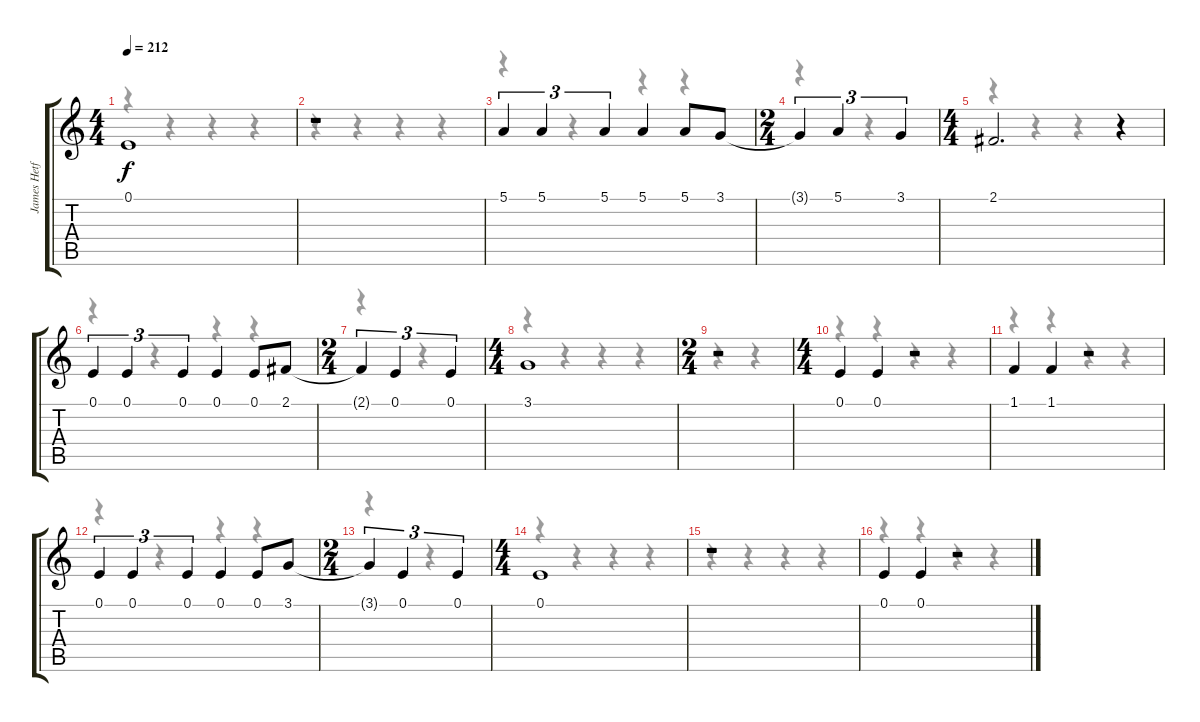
\track ("James Hetfield (Vocals)" "James Hetf") {instrument baritonesax}
\staff {score tabs}
\tuning (E4 B3 G3 D3 A2 E2) {hide}
\voice
\ts (4 4)
\tempo 212
\clef g2
\ks c
0.1.1{dy f} |
r.1 |
5.1.4{tu (3 2)} 5.1.4{tu (3 2)} 5.1.4{tu (3 2)} 5.1.4 5.1.8 3.1.8 |
\ts (2 4)
3.1{t}.4{tu (3 2)} 5.1.4{tu (3 2)} 3.1.4{tu (3 2)} |
\ts (4 4)
2.1.2{d} r.4 |
0.1.4{tu (3 2)} 0.1.4{tu (3 2)} 0.1.4{tu (3 2)} 0.1.4 0.1.8 2.1.8 |
\ts (2 4)
2.1{t}.4{tu (3 2)} 0.1.4{tu (3 2)} 0.1.4{tu (3 2)} |
\ts (4 4)
3.1.1 |
\ts (2 4)
r.2 |
\ts (4 4)
0.1.4 0.1.4 r.2 |
1.1.4 1.1.4 r.2 |
0.1.4{tu (3 2)} 0.1.4{tu (3 2)} 0.1.4{tu (3 2)} 0.1.4 0.1.8 3.1.8 |
\ts (2 4)
3.1{t}.4{tu (3 2)} 0.1.4{tu (3 2)} 0.1.4{tu (3 2)} |
\ts (4 4)
0.1.1 |
r.1 |
0.1.4 0.1.4 r.2
\voice
\clef g2
\ottava regular
\simile none
\ks c
r.4{dy f} r.4 r.4 r.4 |
r.4 r.4 r.4 r.4 |
r.4 r.4 r.4 r.4 |
r.4 r.4 |
r.4 r.4 r.4 r.4 |
r.4 r.4 r.4 r.4 |
r.4 r.4 |
r.4 r.4 r.4 r.4 |
r.4 r.4 |
r.4 r.4 r.4 r.4 |
r.4 r.4 r.4 r.4 |
r.4 r.4 r.4 r.4 |
r.4 r.4 |
r.4 r.4 r.4 r.4 |
r.4 r.4 r.4 r.4 |
r.4 r.4 r.4 r.4
